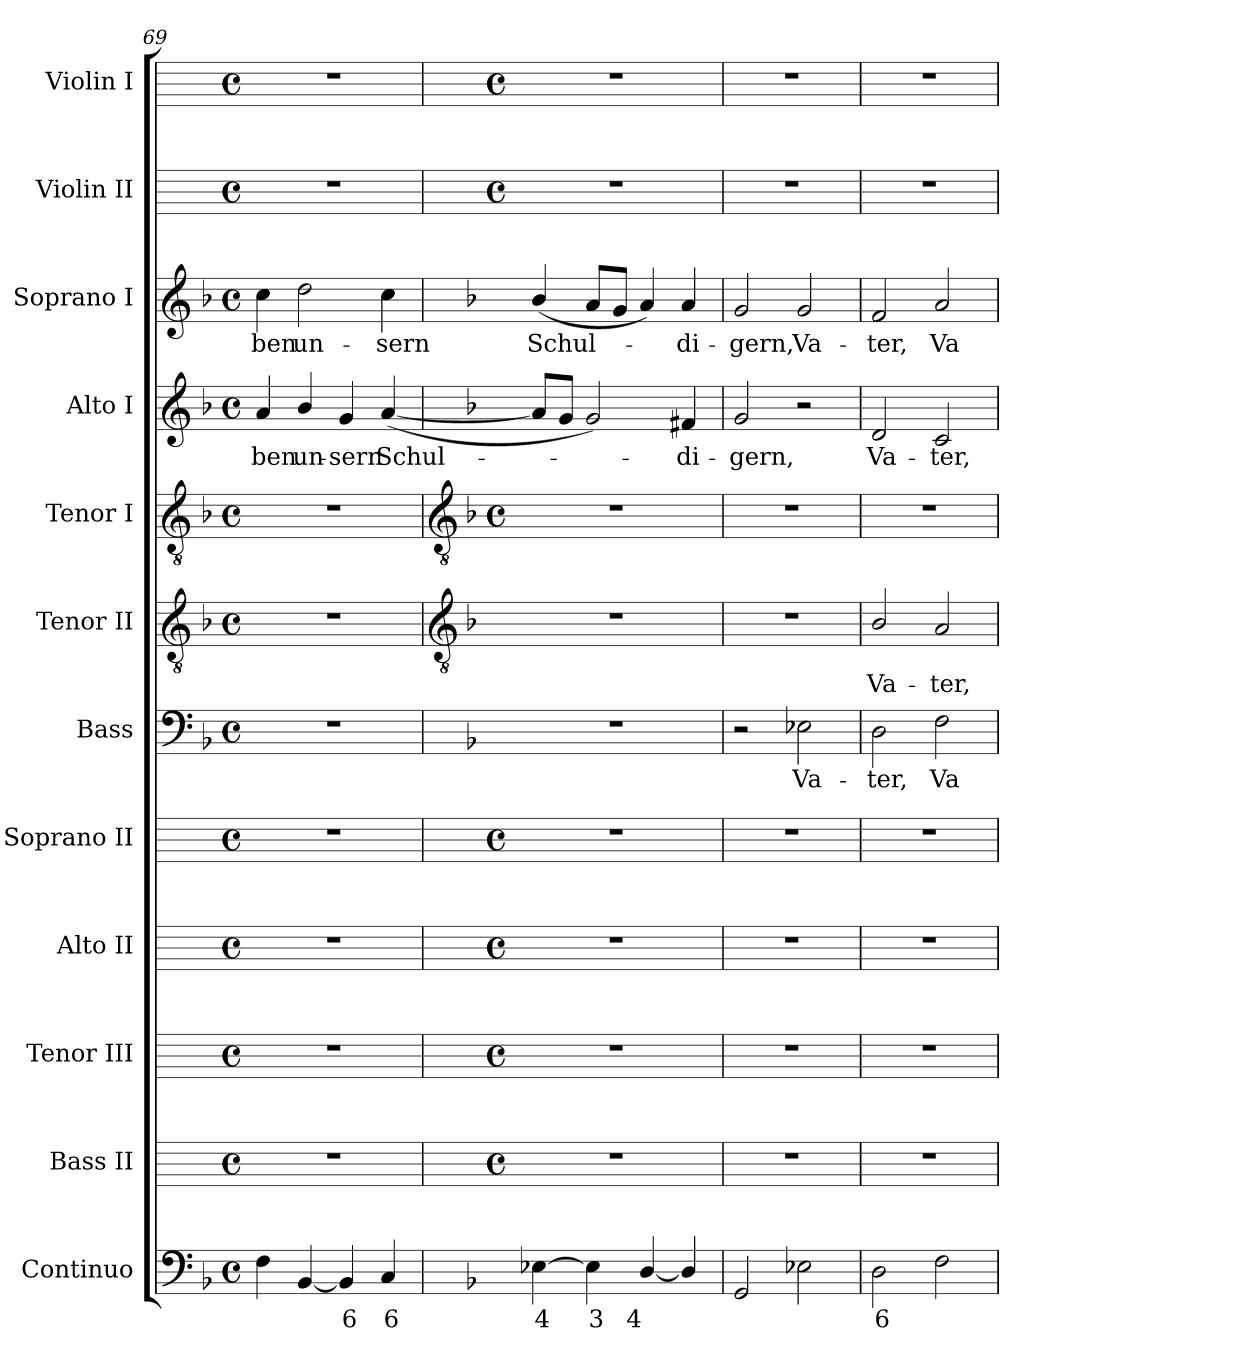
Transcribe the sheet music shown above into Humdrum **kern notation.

**kern	**text	**kern	**kern	**kern	**kern	**kern	**text	**kern	**text	**kern	**kern	**text	**kern	**text	**kern	**kern
*part12	*part12	*part11	*part10	*part9	*part8	*part7	*part7	*part6	*part6	*part5	*part4	*part4	*part3	*part3	*part2	*part1
*staff12	*staff12	*staff11	*staff10	*staff9	*staff8	*staff7	*staff7	*staff6	*staff6	*staff5	*staff4	*staff4	*staff3	*staff3	*staff2	*staff1
*I"Continuo	*	*I"Bass II	*I"Tenor III	*I"Alto II	*I"Soprano II	*I"Bass	*	*I"Tenor II	*	*I"Tenor I	*I"Alto I	*	*I"Soprano I	*	*I"Violin II	*I"Violin I
*	*	*I'B II	*I'T III	*I'A II	*I'S II	*I'B	*	*I'T II	*	*I'T I	*I'A I	*	*I'S I	*	*I'Vn II	*I'Vn I
*clefF4	*	*	*	*	*	*clefF4	*	*clefGv2	*	*clefGv2	*clefG2	*	*clefG2	*	*	*
*	*	*ITrd4c7	*ITrd4c7	*ITrd4c7	*ITrd4c7	*	*	*	*	*	*	*	*	*	*	*
*k[b-]	*	*	*	*	*	*k[b-]	*	*k[b-]	*	*k[b-]	*k[b-]	*	*k[b-]	*	*	*
*F:	*	*	*	*	*	*F:	*	*F:	*	*F:	*F:	*	*F:	*	*	*
*M4/4	*	*M4/4	*M4/4	*M4/4	*M4/4	*M4/4	*	*M4/4	*	*M4/4	*M4/4	*	*M4/4	*	*M4/4	*M4/4
*met(c)	*	*met(c)	*met(c)	*met(c)	*met(c)	*met(c)	*	*met(c)	*	*met(c)	*met(c)	*	*met(c)	*	*met(c)	*met(c)
=69	=69	=69	=69	=69	=69	=69	=69	=69	=69	=69	=69	=69	=69	=69	=69	=69
!	!	!	!	!	!	!	!	!	!	!	!	!LO:LY:b	!	!LO:LY:b	!	!
4F	.	1r	1r	1r	1r	1r	.	1r	.	1r	4a	-ben	4cc	-ben	1r	1r
!	!	!	!	!	!	!	!	!	!	!	!	!LO:LY:b	!	!LO:LY:b	!	!
[4BB-	.	.	.	.	.	.	.	.	.	.	4b-/	un-	2dd	un-	.	.
!	!LO:LY:b	!	!	!	!	!	!	!	!	!	!	!LO:LY:b	!	!	!	!
4BB-]	6	.	.	.	.	.	.	.	.	.	4g	-sern	.	.	.	.
!	!LO:LY:b	!	!	!	!	!	!	!	!	!	!	!LO:LY:b	!	!LO:LY:b	!	!
4C	6	.	.	.	.	.	.	.	.	.	(<[4a	Schul-	4cc	-sern	.	.
!!LO:LB:g=z
=70	=70	=70	=70	=70	=70	=70	=70	=70	=70	=70	=70	=70	=70	=70	=70	=70
*	*	*	*	*	*	*	*	*clefGv2	*	*clefGv2	*	*	*	*	*	*
*	*	*	*	*	*	*	*	*	*	*k[b-]	*	*	*	*	*	*
*	*	*	*	*	*	*	*	*	*	*F:	*	*	*	*	*	*
*	*	*M4/4	*M4/4	*M4/4	*M4/4	*	*	*	*	*M4/4	*	*	*	*	*M4/4	*M4/4
*	*	*met(c)	*met(c)	*met(c)	*met(c)	*	*	*	*	*met(c)	*	*	*	*	*met(c)	*met(c)
!	!LO:LY:b	!	!	!	!	!	!	!	!	!	!	!	!	!LO:LY:b	!	!
[4E-X	4	1r	1r	1r	1r	1r	.	1r	.	1r	8aL]	.	(<4b-/	Schul-	1r	1r
.	.	.	.	.	.	.	.	.	.	.	8gJ	.	.	.	.	.
!	!LO:LY:b	!	!	!	!	!	!	!	!	!	!	!	!	!	!	!
4E-]	3	.	.	.	.	.	.	.	.	.	2g)	.	8aL	.	.	.
.	.	.	.	.	.	.	.	.	.	.	.	.	8gJ	.	.	.
!	!LO:LY:b	!	!	!	!	!	!	!	!	!	!	!	!	!	!	!
[4D/	4	.	.	.	.	.	.	.	.	.	.	.	4a)	.	.	.
!	!	!	!	!	!	!	!	!	!	!	!	!LO:LY:b	!	!LO:LY:b	!	!
4D/]	.	.	.	.	.	.	.	.	.	.	4f#X	di-	4a	di-	.	.
=71	=71	=71	=71	=71	=71	=71	=71	=71	=71	=71	=71	=71	=71	=71	=71	=71
!	!	!	!	!	!	!	!	!	!	!	!	!LO:LY:b	!	!LO:LY:b	!	!
2GG	.	1r	1r	1r	1r	2r	.	1r	.	1r	2g	-gern,	2g	-gern,	1r	1r
!	!	!	!	!	!	!	!LO:LY:b	!	!	!	!	!	!	!LO:LY:b	!	!
2E-X	.	.	.	.	.	2E-X	Va-	.	.	.	2r	.	2g	Va-	.	.
=72	=72	=72	=72	=72	=72	=72	=72	=72	=72	=72	=72	=72	=72	=72	=72	=72
!	!LO:LY:b	!	!	!	!	!	!LO:LY:b	!	!LO:LY:b	!	!	!LO:LY:b	!	!LO:LY:b	!	!
2D	6	1r	1r	1r	1r	2D	-ter,	2B-/	Va-	1r	2d	Va-	2f	-ter,	1r	1r
!	!	!	!	!	!	!	!LO:LY:b	!	!LO:LY:b	!	!	!LO:LY:b	!	!LO:LY:b	!	!
2F	.	.	.	.	.	2F	Va-	2A	-ter,	.	2c	-ter,	2a	Va-	.	.
=	=	=	=	=	=	=	=	=	=	=	=	=	=	=	=	=
*-	*-	*-	*-	*-	*-	*-	*-	*-	*-	*-	*-	*-	*-	*-	*-	*-
